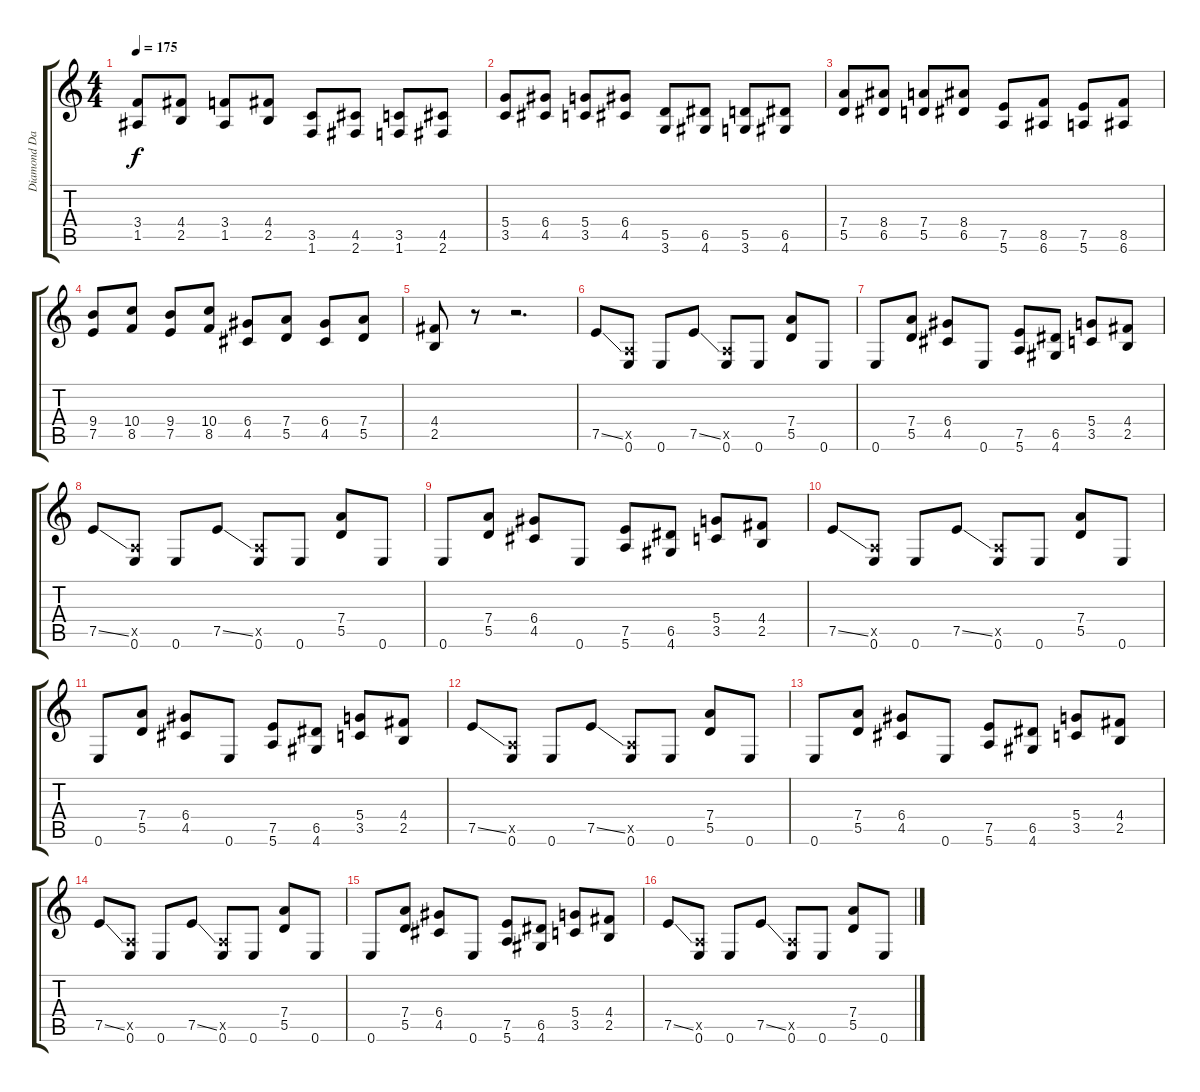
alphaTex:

\track ("Diamond Darrell" "Diamond Da") {instrument distortionguitar}
\staff {score tabs}
\tuning (E4 B3 G3 D3 A2 E2) {hide}
\ts (4 4)
\tempo 175
\clef g2
\ks c
(3.4 1.5).8{dy f volume 16} (4.4 2.5).8 (3.4 1.5).8 (4.4 2.5).8 (3.5 1.6).8 (4.5 2.6).8 (3.5 1.6).8 (4.5 2.6).8 |
(5.4 3.5).8 (6.4 4.5).8 (5.4 3.5).8 (6.4 4.5).8 (5.5 3.6).8 (6.5 4.6).8 (5.5 3.6).8 (6.5 4.6).8 |
(7.4 5.5).8 (8.4 6.5).8 (7.4 5.5).8 (8.4 6.5).8 (7.5 5.6).8 (8.5 6.6).8 (7.5 5.6).8 (8.5 6.6).8 |
(9.4 7.5).8 (10.4 8.5).8 (9.4 7.5).8 (10.4 8.5).8 (6.4 4.5).8 (7.4 5.5).8 (6.4 4.5).8 (7.4 5.5).8 |
(4.4 2.5).8 r.8 r.2{d} |
7.5{ss}.8 (0.5{x} 0.6).8 0.6.8 7.5{ss}.8 (0.5{x} 0.6).8 0.6.8 (7.4 5.5).8 0.6.8 |
0.6.8 (7.4 5.5).8 (6.4 4.5).8 0.6.8 (7.5 5.6).8 (6.5 4.6).8 (5.4 3.5).8 (4.4 2.5).8 |
7.5{ss}.8 (0.5{x} 0.6).8 0.6.8 7.5{ss}.8 (0.5{x} 0.6).8 0.6.8 (7.4 5.5).8 0.6.8 |
0.6.8 (7.4 5.5).8 (6.4 4.5).8 0.6.8 (7.5 5.6).8 (6.5 4.6).8 (5.4 3.5).8 (4.4 2.5).8 |
7.5{ss}.8 (0.5{x} 0.6).8 0.6.8 7.5{ss}.8 (0.5{x} 0.6).8 0.6.8 (7.4 5.5).8 0.6.8 |
0.6.8 (7.4 5.5).8 (6.4 4.5).8 0.6.8 (7.5 5.6).8 (6.5 4.6).8 (5.4 3.5).8 (4.4 2.5).8 |
7.5{ss}.8 (0.5{x} 0.6).8 0.6.8 7.5{ss}.8 (0.5{x} 0.6).8 0.6.8 (7.4 5.5).8 0.6.8 |
0.6.8 (7.4 5.5).8 (6.4 4.5).8 0.6.8 (7.5 5.6).8 (6.5 4.6).8 (5.4 3.5).8 (4.4 2.5).8 |
7.5{ss}.8 (0.5{x} 0.6).8 0.6.8 7.5{ss}.8 (0.5{x} 0.6).8 0.6.8 (7.4 5.5).8 0.6.8 |
0.6.8 (7.4 5.5).8 (6.4 4.5).8 0.6.8 (7.5 5.6).8 (6.5 4.6).8 (5.4 3.5).8 (4.4 2.5).8 |
7.5{ss}.8 (0.5{x} 0.6).8 0.6.8 7.5{ss}.8 (0.5{x} 0.6).8 0.6.8 (7.4 5.5).8 0.6.8
